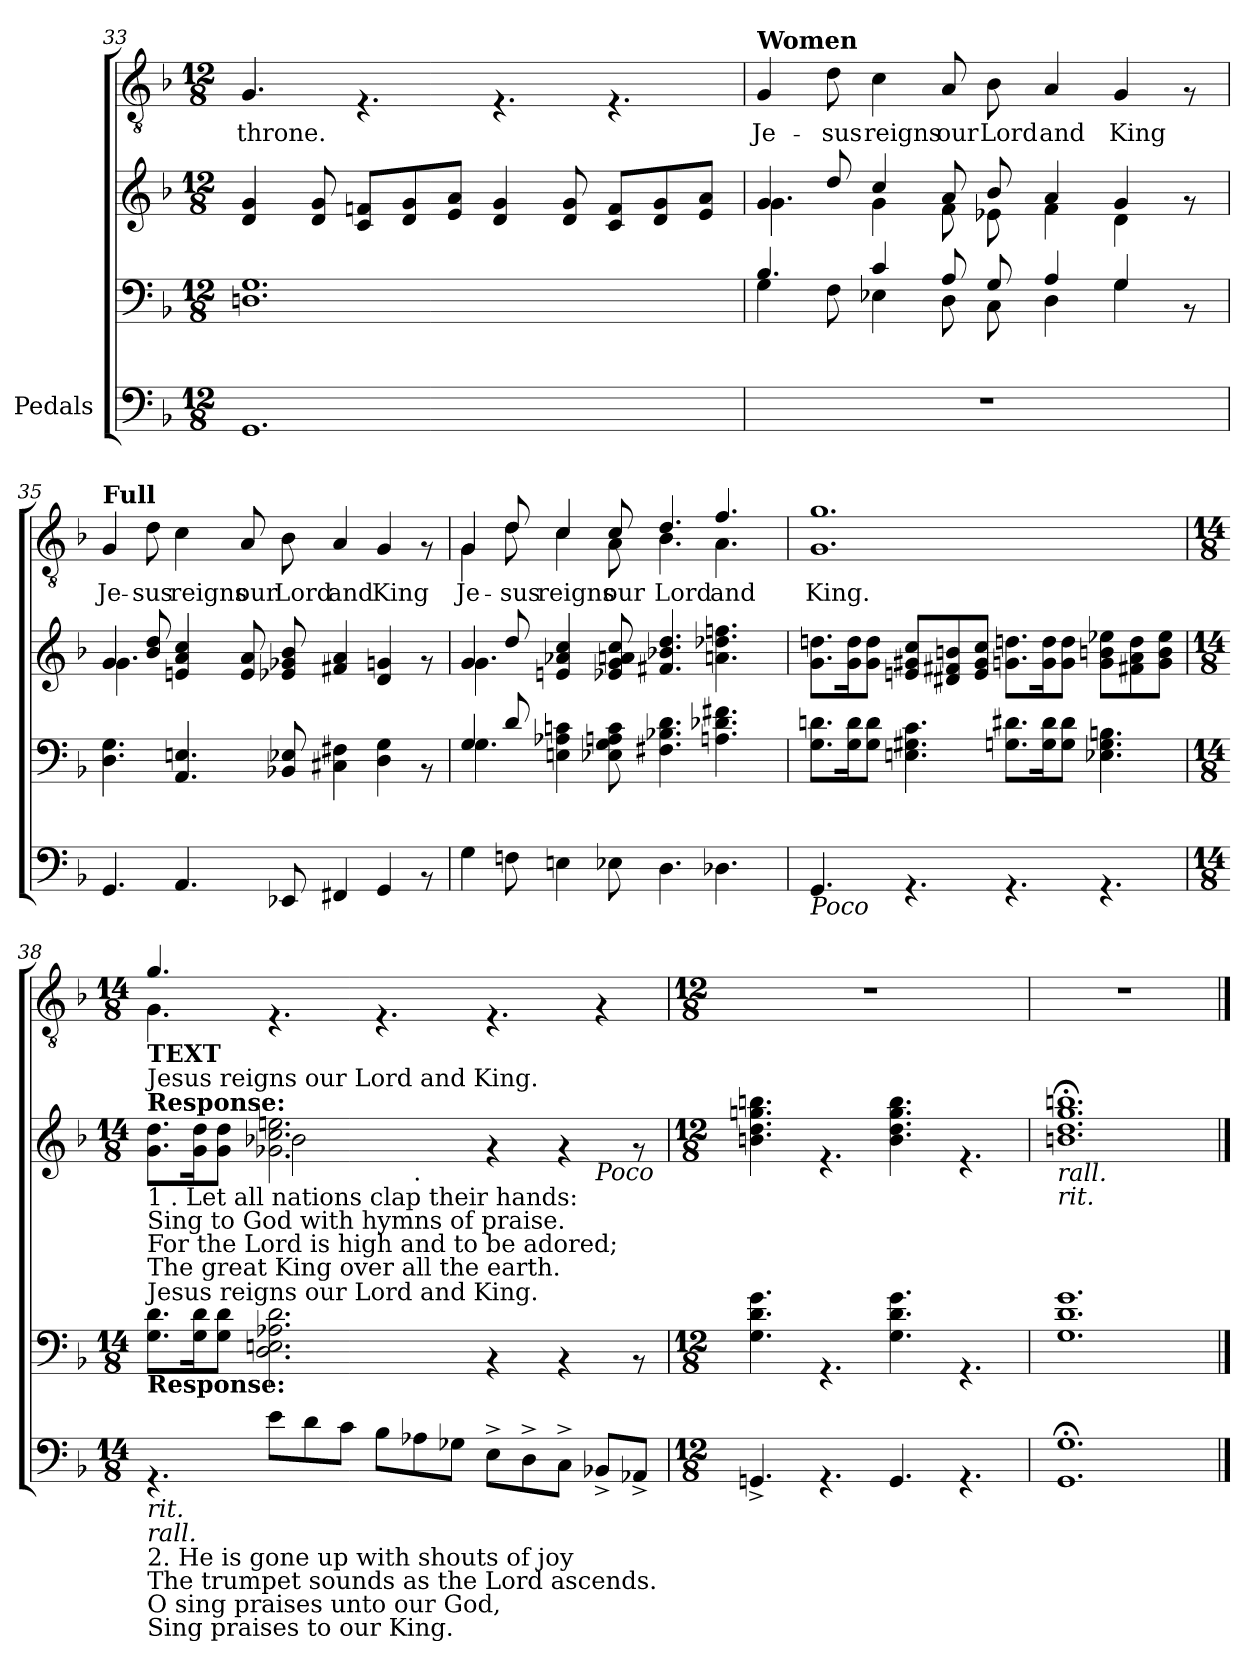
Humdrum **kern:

**kern	**kern	**kern	**kern	**text
*part4	*part3	*part2	*part1	*part1
*staff4	*staff3	*staff2	*staff1	*staff1
*I"Pedals	*	*	*	*
!!LO:LB:g=z
*clefF4	*clefF4	*clefG2	*clefGv2	*
*k[b-]	*k[b-]	*k[b-]	*k[b-]	*
*F:	*F:	*F:	*F:	*
*M12/8	*M12/8	*M12/8	*M12/8	*
=33	=33	=33	=33	=33
!	!	!	!	!LO:LY:b
1.GG	1.Dn 1.G	4d/ 4g/	4.G/	throne.
.	.	8d/ 8g/	.	.
.	.	8c/ 8fn/L	4.rF	.
.	.	8d/ 8g/	.	.
.	.	8e/ 8a/J	.	.
.	.	4d/ 4g/	4.rF	.
.	.	8d/ 8g/	.	.
.	.	8c/ 8f/L	4.rF	.
.	.	8d/ 8g/	.	.
.	.	8e/ 8a/J	.	.
=34	=34	=34	=34	=34
*	*^	*^	*	*
!	!	!	!	!	!LO:TX:a:B:t=Women	!
!	!	!	!	!	!	!LO:LY:b
1.r	4.B-/	4G\	4g/	4.g\	4G/	Je-
!	!	!	!	!	!	!LO:LY:b
.	.	8F\	8dd/	.	8d\	-sus
!	!	!	!	!	!	!LO:LY:b
.	4c/	4E-X\	4cc/	4g\	4c\	reigns
!	!	!	!	!	!	!LO:LY:b
.	8A/	8D\	8a/	8f\	8A/	our
!	!	!	!	!	!	!LO:LY:b
.	8G/	8C\	8b-/	8e-X\	8B-\	Lord
!	!	!	!	!	!	!LO:LY:b
.	4A/	4D\	4a/	4f\	4A/	and
!	!	!	!	!	!	!LO:LY:b
.	4G/	4G\	4g/	4d\	4G/	King
.	8rAA	8ryy	8rf	8ryy	8rF	.
=35	=35	=35	=35	=35	=35	=35
!	!	!	!	!	!LO:TX:a:B:t=Full	!
!	!LO:TX:a:i:t=Grand organ	!	!	!	!	!
!	!	!	!	!	!	!LO:LY:b
*	*v	*v	*	*	*	*
4.GG/	4.D\ 4.G\	4g/	4.g\	4G/	Je-
!	!	!	!	!	!LO:LY:b
.	.	8b-/ 8dd/	.	8d\	-sus
!	!	!	!	!	!LO:LY:b
4.AA/	4.AA/ 4.En/	4en/ 4a/ 4cc/	1ryy	4c\	reigns
!	!	!	!	!	!LO:LY:b
.	.	8e/ 8a/	.	8A/	our
!	!	!	!	!	!LO:LY:b
8EE-X/	8BB-X/ 8E-X/	8e-X/ 8g-X/ 8b-/	.	8B-\	Lord
!	!	!	!	!	!LO:LY:b
4FF#X/	4C#X\ 4F#X\	4f#X/ 4a/	.	4A/	and
!	!	!	!	!	!LO:LY:b
4GG/	4D\ 4G\	4d/ 4gn/	.	4G/	King
8rAA	8rAA	8rf	8ryy	8rF	.
!!LO:LB:g=z
=36	=36	=36	=36	=36	=36
*	*^	*	*	*^	*
!	!	!	!	!	!	!	!LO:LY:b
4G\	4G/	4.G\	4g/	4.g\	4G/	4G\	Je-
!	!	!	!	!	!	!	!LO:LY:b
8Fn\	8d/	.	8dd/	.	8d/	8d\	-sus
!	!	!	!	!	!	!	!LO:LY:b
4En\	1ryy	4En\ 4A-X\ 4cn\	4en/ 4a-X/ 4cc/	1ryy	4c/	4c\	reigns
!	!	!	!	!	!	!	!LO:LY:b
8E-X\	.	8E-X\ 8G\ 8An\ 8c\	8e-X/ 8g/ 8an/ 8cc/	.	8c/	8A\	our
!	!	!	!	!	!	!	!LO:LY:b
4.D\	.	4.F#X\ 4.B-X\ 4.d\	4.f#X/ 4.b-X/ 4.dd/	.	4.d/	4.B-\	Lord
!	!	!	!	!	!	!	!LO:LY:b
4.D-X\	.	4.An\ 4.d-X\ 4.f#X\	4.an\ 4.dd-X\ 4.ffn\	.	4.f/	4.A\	and
.	8ryy	.	.	8ryy	.	.	.
*	*v	*v	*	*	*v	*v	*
=37	=37	=37	=37	=37	=37
!LO:TX:b:i:t=Poco	!	!	!	!	!
!	!	!	!	!	!LO:LY:b
*	*	*v	*v	*	*
4.GG/	8.G\ 8.dn\L	8.g\ 8.ddn\L	1.G 1.g	King.
.	16G\ 16d\k	16g\ 16dd\k	.	.
.	8G\ 8d\J	8g\ 8dd\J	.	.
4.rAA	4.En\ 4.G#X\ 4.c\	8en/ 8g#X/ 8cc/L	.	.
.	.	8d#X/ 8f#X/ 8bn/	.	.
.	.	8e/ 8g#/ 8cc/J	.	.
4.rAA	8.Gn\ 8.d#\L	8.gn\ 8.ddn\L	.	.
.	16G\ 16d#\k	16g\ 16dd\k	.	.
.	8G\ 8d#\J	8g\ 8dd\J	.	.
4.rAA	4.E-X\ 4.G\ 4.Bn\	8g\ 8bn\ 8ee-X\L	.	.
.	.	8f#X\ 8a\ 8dd\	.	.
.	.	8g\ 8b\ 8ee-\J	.	.
!!LO:PB:g=z
=38	=38	=38	=38	=38
*M14/8	*M14/8	*M14/8	*M14/8	*
*	*	*^	*^	*
!	!	!	!	!LO:TX:b:B:t=TEXT	!	!
!	!	!LO:TX:a:B:t=Response&colon;	!	!	!	!
!	!	!LO:TX:t=Jesus reigns our Lord and King.	!	!	!	!
!	!	!LO:TX:b:t=1 . Let all nations clap their hands&colon;\nSing to God with hymns of praise.\nFor the Lord is high and to be adored;\nThe great King over all the earth.	!	!	!	!
!	!LO:TX:b:B:t=Response&colon;	!	!	!	!	!
!	!LO:TX:t=Jesus reigns our Lord and King.	!	!	!	!	!
!LO:TX:b:i:t=rit.	!	!	!	!	!	!
!LO:TX:b:i:t=rall.	!	!	!	!	!	!
!LO:TX:b:t=2. He is gone up with shouts of joy\nThe trumpet sounds as the Lord ascends.\nO sing praises unto our God,\nSing praises to our King.	!	!	!	!	!	!
*	*	*	*^	*	*	*
4.rAA	8.G\ 8.d\L	8.g\ 8.dd\L	4.ryy	1.ryy	4.g/	4.G\	.
.	16G\ 16d\k	16g\ 16dd\k	.	.	.	.	.
.	8G\ 8d\J	8g\ 8dd\J	.	.	.	.	.
8e\L	2.D\ 2.En\ 2.A-X\ 2.d\	2.g-X\ 2.cc\ 2.een\	2b-X\	.	4.rF	1ryy	.
8d\	.	.	.	.	.	.	.
8c\J	.	.	.	.	.	.	.
8B-\L	.	.	.	.	4.rF	.	.
!	!	!	!LO:TX:b:t=.	!	!	!	!
8A-X\	.	.	2..ryy	.	.	.	.
8G-X\J	.	.	.	.	.	.	.
8E^>\L	4rAA	4rf	.	.	4.rF	.	.
8D^>\	.	.	.	.	.	.	.
8C^>\J	4rAA	4rf	.	.	.	4.ryy	.
!	!	!	!	!LO:TX:b:i:t=Poco	!	!	!
8BB-X^</L	.	.	.	4ryy	4rF	.	.
8AA-X^</J	8rAA	8rf	.	.	.	.	.
*	*	*v	*v	*v	*	*	*
*	*	*	*v	*v	*
=39	=39	=39	=39	=39
*M12/8	*M12/8	*M12/8	*M12/8	*
4.GGn^</	4.G\ 4.d\ 4.g\	4.bn\ 4.dd\ 4.ggn\ 4.bbn\	1.r	.
4.rAA	4.rAA	4.rf	.	.
4.GG/	4.G\ 4.d\ 4.g\	4.b\ 4.dd\ 4.gg\ 4.bb\	.	.
4.rAA	4.rAA	4.rf	.	.
=40	=40	=40	=40	=40
!	!	!LO:TX:b:i:t=rall.	!	!
!	!	!LO:TX:b:i:t=rit.	!	!
1.GG; 1.G;	1.G 1.d 1.g	1.bn;< 1.dd;< 1.gg;< 1.bbn;<	1.r	.
==	==	==	==	==
*-	*-	*-	*-	*-
